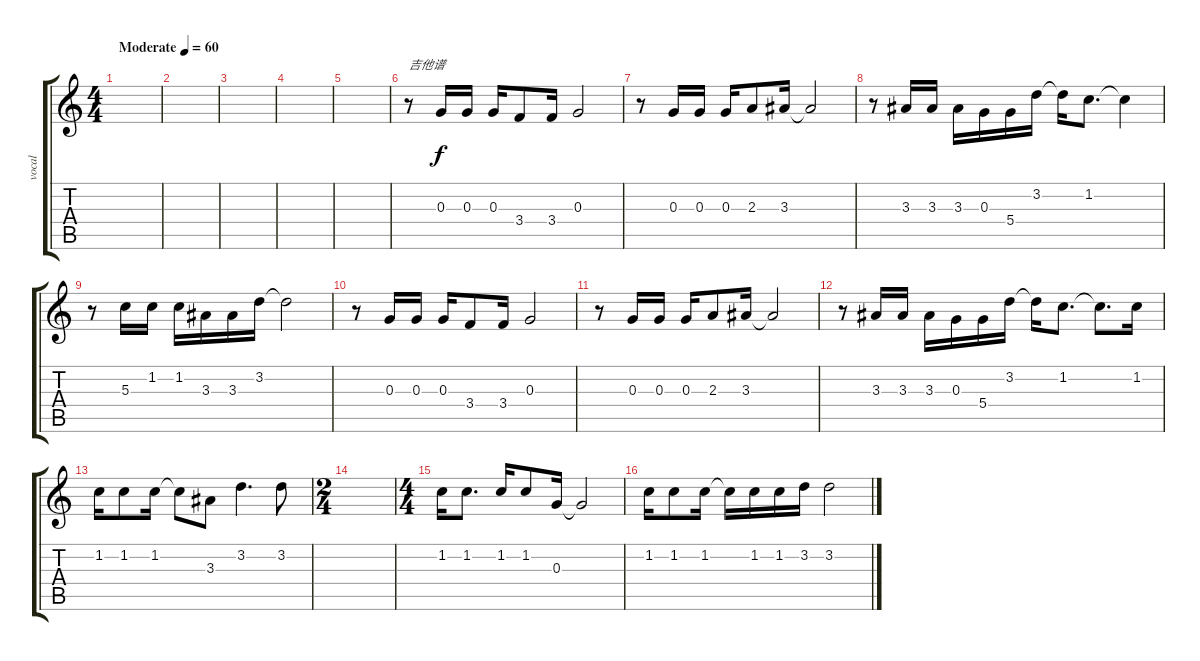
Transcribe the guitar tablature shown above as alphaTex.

\track ("vocal" "vocal") {instrument acousticguitarsteel}
\staff {score tabs}
\tuning (E4 B3 G3 D3 A2 E2) {hide}
\ts (4 4)
\tempo (60 "Moderate")
\clef g2
\ks c
|
|
|
|
|
r.8{txt "吉他谱"} 0.3.16 0.3.16 0.3.16 3.4.8 3.4.16 0.3.2 |
r.8 0.3.16 0.3.16 0.3.16 2.3.8 3.3.16 3.3{t}.2 |
r.8 3.3.16 3.3.16 3.3.16 0.3.16 5.4.16 3.2.16 3.2{t}.16 1.2.8{d} 1.2{t}.4 |
r.8 5.3.16 1.2.16 1.2.16 3.3.16 3.3.16 3.2.16 3.2{t}.2 |
r.8 0.3.16 0.3.16 0.3.16 3.4.8 3.4.16 0.3.2 |
r.8 0.3.16 0.3.16 0.3.16 2.3.8 3.3.16 3.3{t}.2 |
r.8 3.3.16 3.3.16 3.3.16 0.3.16 5.4.16 3.2.16 3.2{t}.16 1.2.8{d} 1.2{t}.8{d} 1.2.16 |
1.2.16 1.2.8 1.2.16 1.2{t}.8 3.3.8 3.2.4{d} 3.2.8 |
\ts (2 4)
|
\ts (4 4)
1.2.16 1.2.8{d} 1.2.16 1.2.8 0.3.16 0.3{t}.2 |
1.2.16 1.2.8 1.2.16 1.2{t}.16 1.2.16{dy f} 1.2.16 3.2.16 3.2.2
